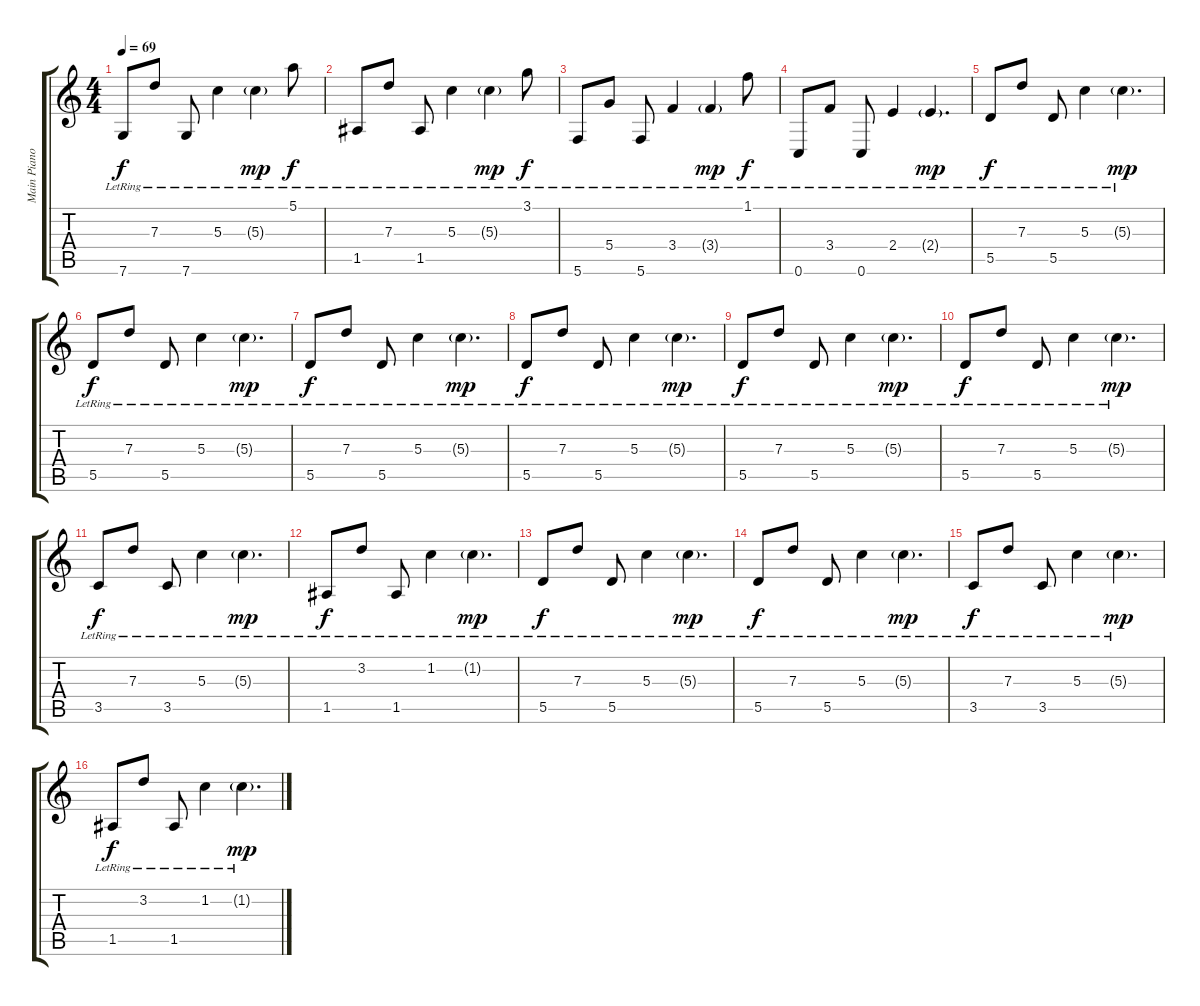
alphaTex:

\track ("Main Piano/Clean Guitar" "Main Piano") {instrument electricguitarclean}
\staff {score tabs}
\tuning (E4 B3 G3 D3 A2 C2) {hide}
\ts (4 4)
\tempo 69
\clef g2
\ks c
7.6{lr}.8{dy f} 7.3{lr}.8 7.6{lr}.8 5.3{lr}.4 5.3{g lr}.4{dy mp} 5.1{lr}.8{dy f} |
1.5{lr}.8 7.3{lr}.8 1.5{lr}.8 5.3{lr}.4 5.3{g lr}.4{dy mp} 3.1{lr}.8{dy f} |
5.6{lr}.8 5.4{lr}.8 5.6{lr}.8 3.4{lr}.4 3.4{g lr}.4{dy mp} 1.1{lr}.8{dy f} |
0.6{lr}.8 3.4{lr}.8 0.6{lr}.8 2.4{lr}.4 2.4{g lr}.4{d dy mp} |
5.5{lr}.8{dy f} 7.3{lr}.8 5.5{lr}.8 5.3{lr}.4 5.3{g lr}.4{d dy mp} |
5.5{lr}.8{dy f} 7.3{lr}.8 5.5{lr}.8 5.3{lr}.4 5.3{g lr}.4{d dy mp} |
5.5{lr}.8{dy f} 7.3{lr}.8 5.5{lr}.8 5.3{lr}.4 5.3{g lr}.4{d dy mp} |
5.5{lr}.8{dy f} 7.3{lr}.8 5.5{lr}.8 5.3{lr}.4 5.3{g lr}.4{d dy mp} |
5.5{lr}.8{dy f} 7.3{lr}.8 5.5{lr}.8 5.3{lr}.4 5.3{g lr}.4{d dy mp} |
5.5{lr}.8{dy f} 7.3{lr}.8 5.5{lr}.8 5.3{lr}.4 5.3{g lr}.4{d dy mp} |
3.5{lr}.8{dy f} 7.3{lr}.8 3.5{lr}.8 5.3{lr}.4 5.3{g lr}.4{d dy mp} |
1.5{lr}.8{dy f} 3.2{lr}.8 1.5{lr}.8 1.2{lr}.4 1.2{g lr}.4{d dy mp} |
5.5{lr}.8{dy f} 7.3{lr}.8 5.5{lr}.8 5.3{lr}.4 5.3{g lr}.4{d dy mp} |
5.5{lr}.8{dy f} 7.3{lr}.8 5.5{lr}.8 5.3{lr}.4 5.3{g lr}.4{d dy mp} |
3.5{lr}.8{dy f} 7.3{lr}.8 3.5{lr}.8 5.3{lr}.4 5.3{g lr}.4{d dy mp} |
1.5{lr}.8{dy f} 3.2{lr}.8 1.5{lr}.8 1.2{lr}.4 1.2{g lr}.4{d dy mp}
